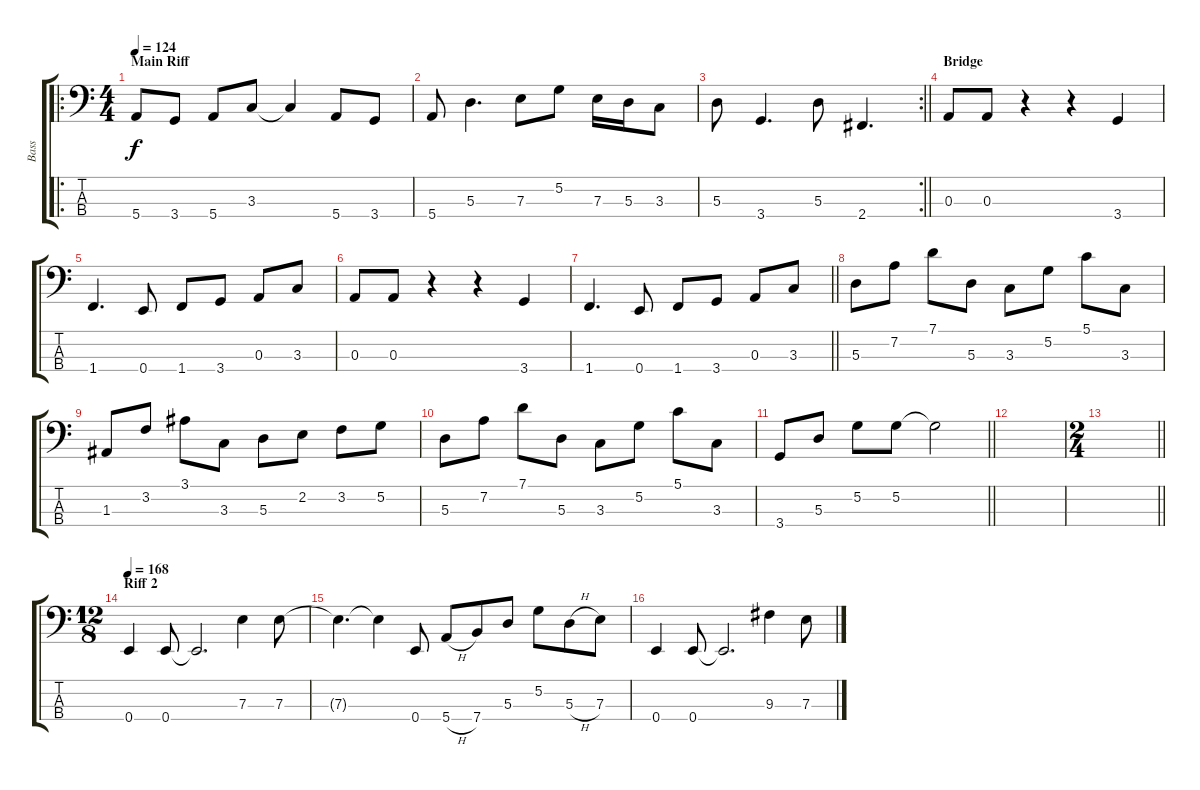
\track ("Bass" "Bass") {instrument electricbassfinger}
\staff {score tabs}
\tuning (G2 D2 A1 E1) {hide}
\ro
\ts (4 4)
\section ("" "Main Riff")
\tempo 124
\clef f4
\ks c
5.4.8{dy f} 3.4.8 5.4.8 3.3.8 3.3{t}.4 5.4.8 3.4.8 |
5.4.8 5.3.4{d} 7.3.8 5.2.8 7.3.16 5.3.16 3.3.8 |
\rc 2
\barLineRight lightlight
5.3.8 3.4.4{d} 5.3.8 2.4.4{d} |
\section ("" "Bridge")
0.3.8 0.3.8 r.4 r.4 3.4.4 |
1.4.4{d} 0.4.8 1.4.8 3.4.8 0.3.8 3.3.8 |
0.3.8 0.3.8 r.4 r.4 3.4.4 |
\barLineRight lightlight
1.4.4{d} 0.4.8 1.4.8 3.4.8 0.3.8 3.3.8 |
5.3.8 7.2.8 7.1.8 5.3.8 3.3.8 5.2.8 5.1.8 3.3.8 |
1.3.8 3.2.8 3.1.8 3.3.8 5.3.8 2.2.8 3.2.8 5.2.8 |
5.3.8 7.2.8 7.1.8 5.3.8 3.3.8 5.2.8 5.1.8 3.3.8 |
\barLineRight lightlight
3.4.8 5.3.8 5.2.8 5.2.8 5.2{t}.2 |
|
\ts (2 4)
\barLineRight lightlight
|
\ts (12 8)
\section ("" "Riff 2")
\tempo 168
0.4.4 0.4.8 0.4{t}.2{d} 7.3.4 7.3.8 |
7.3{t}.4{d} 7.3{t}.4 0.4.8 5.4{h}.8 7.4.8 5.3.8 5.2.8 5.3{h}.8 7.3.8 |
0.4.4 0.4.8 0.4{t}.2{d} 9.3.4 7.3.8
